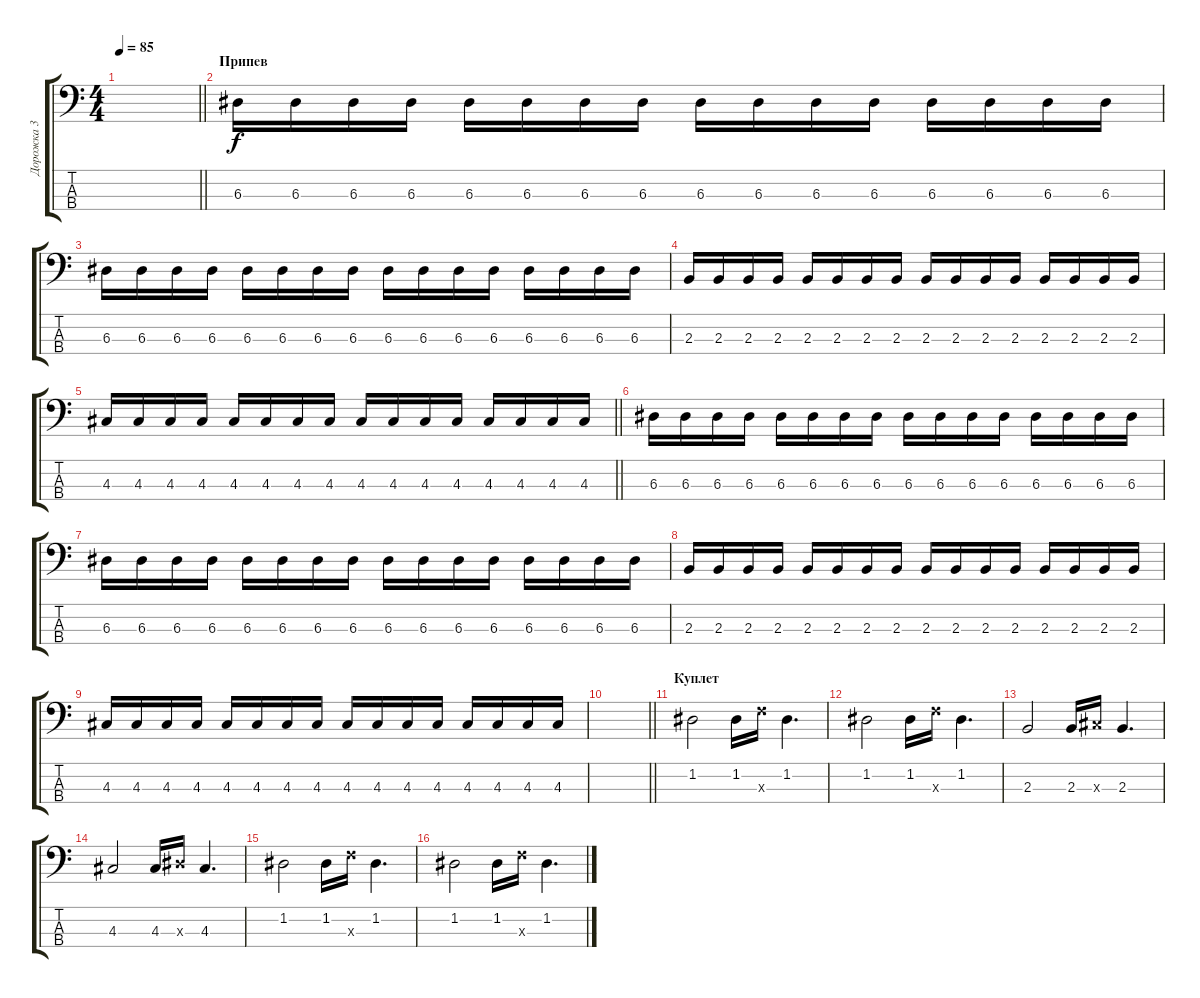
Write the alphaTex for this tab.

\track ("Дорожка 3" "Дорожка 3") {instrument electricbassfinger}
\staff {score tabs}
\tuning (G2 D2 A1 E1) {hide}
\ts (4 4)
\tempo 85
\clef f4
\barLineRight lightlight
\ks c
|
\section ("" "Припев")
6.3.16 6.3.16 6.3.16 6.3.16 6.3.16 6.3.16 6.3.16 6.3.16 6.3.16 6.3.16 6.3.16 6.3.16 6.3.16 6.3.16 6.3.16 6.3.16 |
6.3.16 6.3.16 6.3.16 6.3.16 6.3.16 6.3.16 6.3.16 6.3.16 6.3.16 6.3.16 6.3.16 6.3.16 6.3.16 6.3.16 6.3.16 6.3.16 |
2.3.16 2.3.16 2.3.16 2.3.16 2.3.16 2.3.16 2.3.16 2.3.16 2.3.16 2.3.16 2.3.16 2.3.16 2.3.16 2.3.16 2.3.16 2.3.16 |
\barLineRight lightlight
4.3.16 4.3.16 4.3.16 4.3.16 4.3.16 4.3.16 4.3.16 4.3.16 4.3.16 4.3.16 4.3.16 4.3.16 4.3.16 4.3.16 4.3.16 4.3.16 |
\section ("" "")
6.3.16 6.3.16 6.3.16 6.3.16 6.3.16 6.3.16 6.3.16 6.3.16 6.3.16 6.3.16 6.3.16 6.3.16 6.3.16 6.3.16 6.3.16 6.3.16 |
6.3.16 6.3.16 6.3.16 6.3.16 6.3.16 6.3.16 6.3.16 6.3.16 6.3.16 6.3.16 6.3.16 6.3.16 6.3.16 6.3.16 6.3.16 6.3.16 |
2.3.16 2.3.16 2.3.16 2.3.16 2.3.16 2.3.16 2.3.16 2.3.16 2.3.16 2.3.16 2.3.16 2.3.16 2.3.16 2.3.16 2.3.16 2.3.16 |
4.3.16 4.3.16 4.3.16 4.3.16 4.3.16 4.3.16 4.3.16 4.3.16 4.3.16 4.3.16 4.3.16 4.3.16 4.3.16 4.3.16 4.3.16 4.3.16 |
\barLineRight lightlight
|
\section ("" "Куплет")
1.2.2 1.2.16 8.3{x}.16 1.2.4{d} |
1.2.2 1.2.16 8.3{x}.16 1.2.4{d} |
2.3.2 2.3.16 4.3{x}.16 2.3.4{d} |
4.3.2 4.3.16 6.3{x}.16 4.3.4{d} |
1.2.2 1.2.16 8.3{x}.16 1.2.4{d} |
1.2.2 1.2.16 8.3{x}.16 1.2.4{d}
